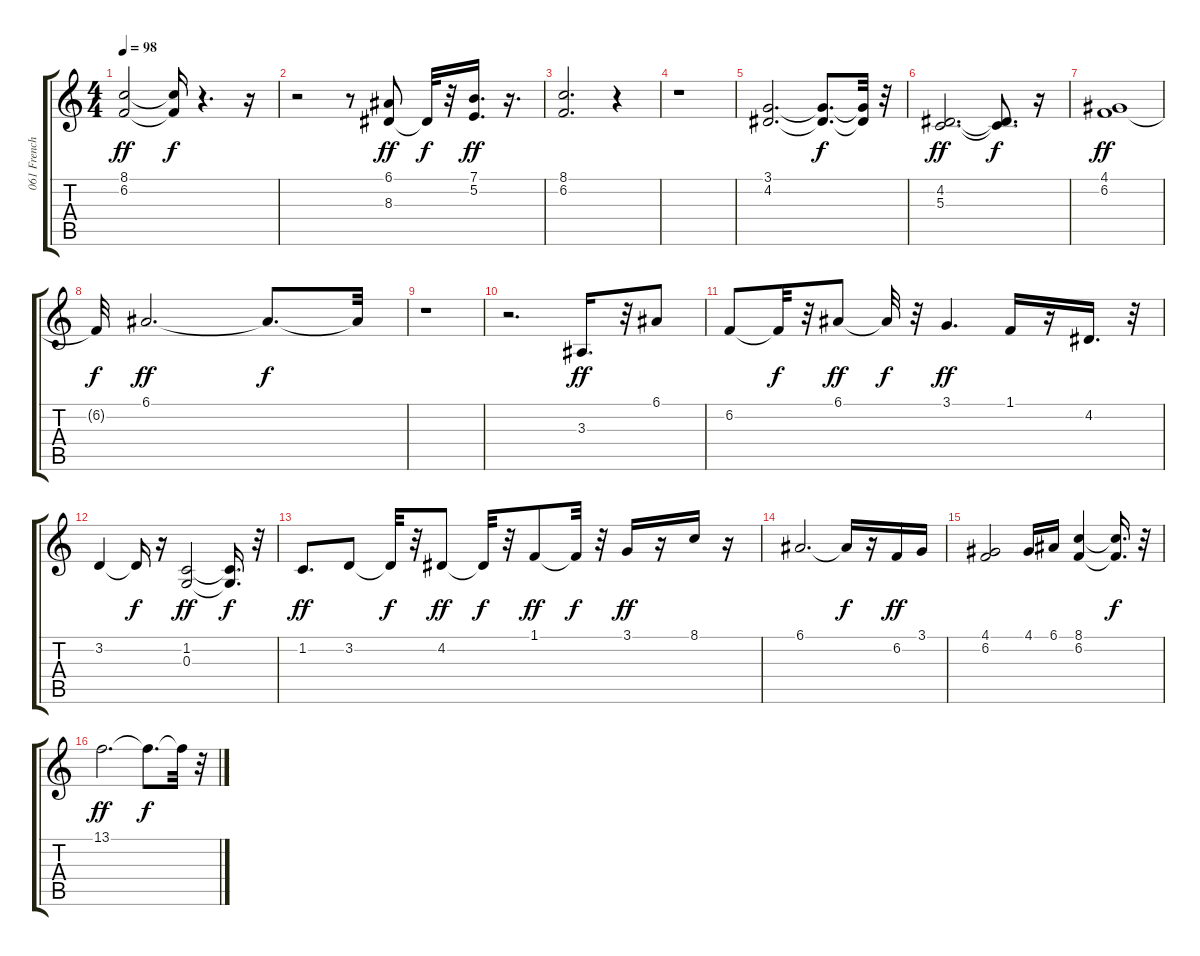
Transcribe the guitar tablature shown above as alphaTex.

\track ("061 French Horn                         " "061 French") {instrument frenchhorn}
\staff {score tabs}
\tuning (E4 B3 G3 D3 A2 E2) {hide}
\ts (4 4)
\tempo 98
\clef g2
\ks c
(8.1 6.2).2{dy ff} (8.1{t} 6.2{t}).16{dy f} r.4{d} r.16 |
r.2 r.8 (6.1 8.3).8{dy ff} 8.3{t}.32{dy f} r.32 (7.1 5.2).16{d dy ff} r.16{d} |
(8.1 6.2).2{d} r.4 |
r.1 |
(3.1 4.2).2{d} (3.1{t} 4.2{t}).8{d dy f} (3.1{t} 4.2{t}).32 r.32 |
(4.2 5.3).2{d dy ff} (4.2{t} 5.3{t}).8{d dy f} r.16 |
(4.1 6.2).1{dy ff} |
6.2{t}.32{dy f} 6.1.2{d dy ff} 6.1{t}.8{d dy f} 6.1{t}.32 |
r.1 |
r.2{d} 3.3.16{d dy ff} r.32 6.1.8 |
6.2.8 6.2{t}.32{dy f} r.32 6.1.8{dy ff} 6.1{t}.32{dy f} r.32 3.1.4{d dy ff} 1.1.16 r.16 4.2.16{d} r.32 |
3.2.4 3.2{t}.16{dy f} r.16 (1.2 0.3).2{dy ff} (1.2{t} 0.3{t}).16{d dy f} r.32 |
1.2.8{d dy ff} 3.2.8 3.2{t}.32{dy f} r.32 4.2.8{dy ff} 4.2{t}.32{dy f} r.32 1.1.8{dy ff} 1.1{t}.32{dy f} r.32 3.1.16{dy ff} r.16 8.1.16 r.16 |
6.1.2{d} 6.1{t}.16{dy f} r.16 6.2.16{dy ff} 3.1.16 |
(4.1 6.2).2 4.1.16 6.1.16 (8.1 6.2).4 (8.1{t} 6.2{t}).16{d dy f} r.32 |
13.1.2{d dy ff} 13.1{t}.8{d dy f} 13.1{t}.32 r.32
